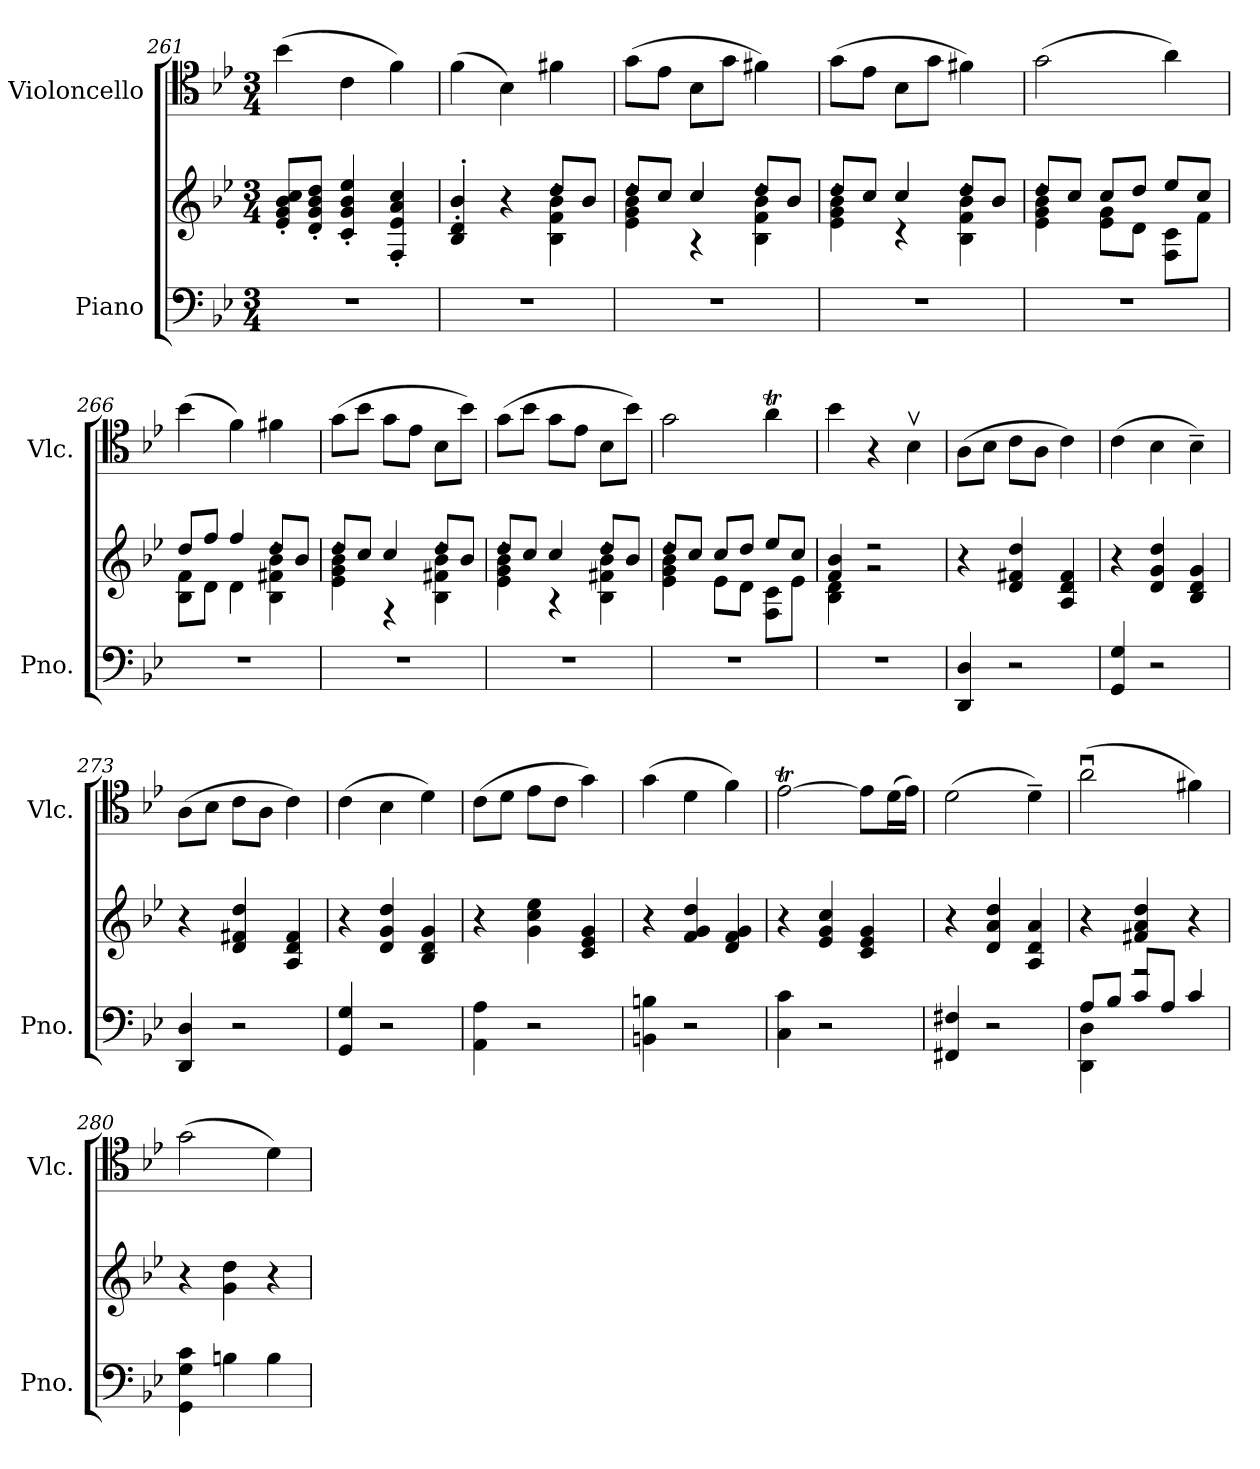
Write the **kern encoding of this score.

**kern	**kern	**kern
*part2	*part2	*part1
*staff3	*staff2	*staff1
*I"Piano	*	*I"Violoncello
*I'Pno.	*	*I'Vlc.
*clefF4	*clefG2	*clefC4
*k[b-e-]	*k[b-e-]	*k[b-e-]
*M3/4	*M3/4	*M3/4
=261	=261	=261
2.r	8e-/' 8g/' 8b-/' 8cc/'L	(>4b-\
.	8d/' 8g/' 8b-/' 8dd/'J	.
.	4c/' 4g/' 4b-/' 4ee-/'	4c\
.	4F/' 4e-/' 4a/' 4cc/'	4f\)
=262	=262	=262
*	*^	*
2.r	4B-/' 4d/' 4b-/'	4b-'/	(>4f\
.	4ryy	4r	4B-\)
.	4B-\' 4f\' 4b-\'	8dd/L	4f#X\
.	.	8b-/J	.
=263	=263	=263	=263
2.r	4e-\' 4g\' 4b-\'	8dd/L	(>8g\L
.	.	8cc/J	8e-\J
.	4rA	4cc/	8B-\L
.	.	.	8g\J
.	4B-\' 4f\' 4b-\'	8dd/L	4f#X\)
.	.	8b-/J	.
!!LO:LB:g=z
=264	=264	=264	=264
2.r	4e-\' 4g\' 4b-\'	8dd/L	(>8g\L
.	.	8cc/J	8e-\J
.	4rc	4cc/	8B-\L
.	.	.	8g\J
.	4B-\' 4f\' 4b-\'	8dd/L	4f#X\)
.	.	8b-/J	.
=265	=265	=265	=265
2.r	4e-\' 4g\' 4b-\'	8dd/L	(>2g\
.	.	8cc/J	.
.	8e-\ 8g\L	8cc/L	.
.	8d\J	8dd/J	.
.	8F\ 8c\L	8ee-/L	4a\)
.	8f\J	8cc/J	.
=266	=266	=266	=266
2.r	8B-\ 8f\L	8dd/L	(>4b-\
.	8d\J	8ff/J	.
.	4d\	4ff/	4f\)
.	4B-\' 4f#X\' 4b-\'	8dd/L	4f#X\
.	.	8b-/J	.
=267	=267	=267	=267
2.r	4e-\' 4g\' 4b-\'	8dd/L	(>8g\L
.	.	8cc/J	8b-\J
.	4rF	4cc/	8g\L
.	.	.	8e-\J
.	4B-\' 4f#X\' 4b-\'	8dd/L	8B-\L
.	.	8b-/J	8b-\J)
=268	=268	=268	=268
2.r	4e-\' 4g\' 4b-\'	8dd/L	(>8g\L
.	.	8cc/J	8b-\J
.	4rA	4cc/	8g\L
.	.	.	8e-\J
.	4B-\' 4f#X\' 4b-\'	8dd/L	8B-\L
.	.	8b-/J	8b-\J)
=269	=269	=269	=269
2.r	4e-\' 4g\' 4b-\'	8dd/L	2g\
.	.	8cc/J	.
.	8e-\L	8cc/L	.
.	8d\J	8dd/J	.
.	8F\ 8c\L	8ee-/L	4at\
.	8e-\J	8cc/J	.
=270	=270	=270	=270
2.r	4B-\ 4d\	4f/ 4b-/	4b-\
.	2r	2r	4r
.	.	.	4B-v\
*	*v	*v	*
=271	=271	=271
4DD/ 4D/	4r	(>8A\L
.	.	8B-\J
2r	4d/ 4f#X/ 4dd/	8c\L
.	.	8A\J
.	4A/ 4d/ 4f#/	4c\)
!!LO:LB:g=z
=272	=272	=272
4GG/ 4G/	4r	(>4c\
2r	4d/ 4g/ 4dd/	4B-\
.	4B-/ 4d/ 4g/	4B-~\)
=273	=273	=273
4DD/ 4D/	4r	(>8A\L
.	.	8B-\J
2r	4d/ 4f#X/ 4dd/	8c\L
.	.	8A\J
.	4A/ 4d/ 4f#/	4c\)
=274	=274	=274
4GG/ 4G/	4r	(>4c\
2r	4d/ 4g/ 4dd/	4B-\
.	4B-/ 4d/ 4g/	4d\)
=275	=275	=275
4AA\ 4A\	4r	(>8c\L
.	.	8d\J
2r	4g\ 4cc\ 4ee-\	8e-\L
.	.	8c\J
.	4c/ 4e-/ 4g/	4g\)
=276	=276	=276
4BBn\ 4Bn\	4r	(>4g\
2r	4f/ 4g/ 4dd/	4d\
.	4d/ 4f/ 4g/	4f\)
=277	=277	=277
4C\ 4c\	4r	[2e-T\
2r	4e-/ 4g/ 4cc/	.
.	4c/ 4e-/ 4g/	8e-\L]
.	.	(>16d\L
.	.	16e-\JJ)
=278	=278	=278
4FF#X/ 4F#X/	4r	(>2d\
2r	4d/ 4a/ 4dd/	.
.	4A/ 4d/ 4a/	4d~\)
=279	=279	=279
*^	*	*
4DD\ 4D\	8A/L	4r	(>2au\
.	8B-/J	.	.
2r	8c/L	4f#X/ 4a/ 4dd/	.
.	8A/J	.	.
.	4c/	4r	4f#X\)
*v	*v	*	*
=280	=280	=280
4GG\ 4G\ 4c\	4r	(>2g\
4Bn\	4g\ 4dd\	.
4B\	4r	4d\)
=	=	=
*-	*-	*-
